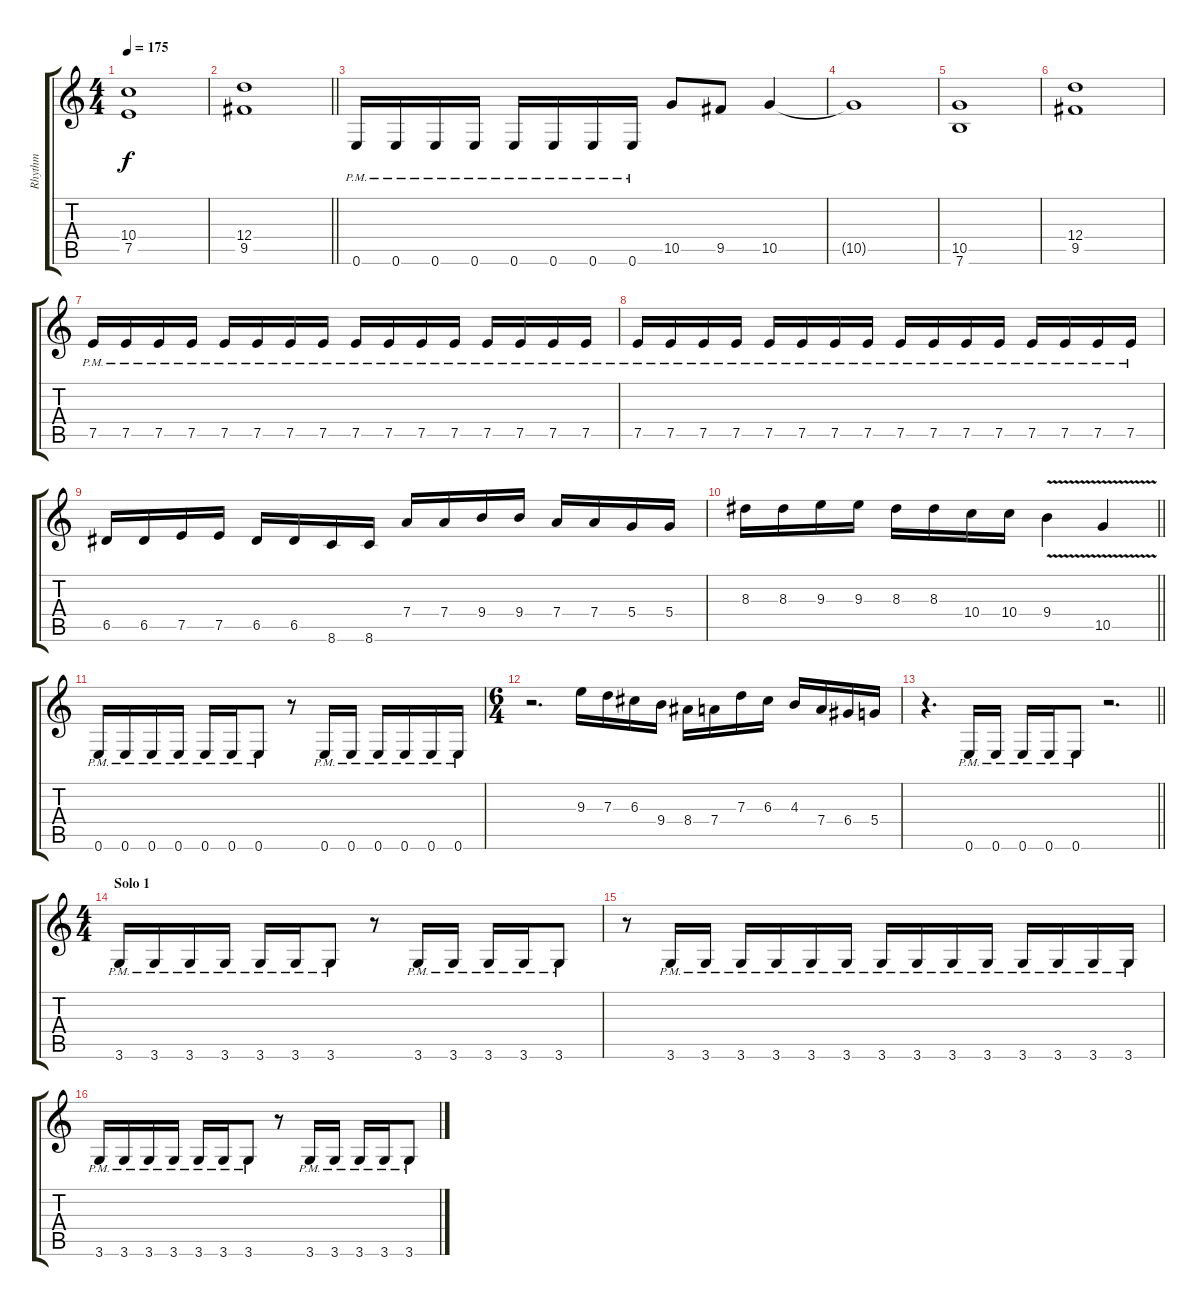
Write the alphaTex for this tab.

\track ("Rhythm" "Rhythm") {instrument distortionguitar}
\staff {score tabs}
\tuning (E4 B3 G3 D3 A2 E2) {hide}
\ts (4 4)
\tempo 175
\clef g2
\ks c
(10.4 7.5).1{dy f} |
\barLineRight lightlight
(12.4 9.5).1 |
\section ("" "")
0.6{pm}.16 0.6{pm}.16 0.6{pm}.16 0.6{pm}.16 0.6{pm}.16 0.6{pm}.16 0.6{pm}.16 0.6{pm}.16 10.5.8 9.5.8 10.5.4 |
10.5{t}.1 |
(10.5 7.6).1 |
(12.4 9.5).1 |
7.5{pm}.16 7.5{pm}.16 7.5{pm}.16 7.5{pm}.16 7.5{pm}.16 7.5{pm}.16 7.5{pm}.16 7.5{pm}.16 7.5{pm}.16 7.5{pm}.16 7.5{pm}.16 7.5{pm}.16 7.5{pm}.16 7.5{pm}.16 7.5{pm}.16 7.5{pm}.16 |
7.5{pm}.16 7.5{pm}.16 7.5{pm}.16 7.5{pm}.16 7.5{pm}.16 7.5{pm}.16 7.5{pm}.16 7.5{pm}.16 7.5{pm}.16 7.5{pm}.16 7.5{pm}.16 7.5{pm}.16 7.5{pm}.16 7.5{pm}.16 7.5{pm}.16 7.5{pm}.16 |
6.5.16 6.5.16 7.5.16 7.5.16 6.5.16 6.5.16 8.6.16 8.6.16 7.4.16 7.4.16 9.4.16 9.4.16 7.4.16 7.4.16 5.4.16 5.4.16 |
\barLineRight lightlight
8.3.16 8.3.16 9.3.16 9.3.16 8.3.16 8.3.16 10.4.16 10.4.16 9.4{v}.4 10.5{v}.4 |
\section ("" "")
0.6{pm}.16 0.6{pm}.16 0.6{pm}.16 0.6{pm}.16 0.6{pm}.16 0.6{pm}.16 0.6{pm}.8 r.8 0.6{pm}.16 0.6{pm}.16 0.6{pm}.16 0.6{pm}.16 0.6{pm}.16 0.6{pm}.16 |
\ts (6 4)
r.2{d} 9.3.16 7.3.16 6.3.16 9.4.16 8.4.16 7.4.16 7.3.16 6.3.16 4.3.16 7.4.16 6.4.16 5.4.16 |
\barLineRight lightlight
r.4{d} 0.6{pm}.16 0.6{pm}.16 0.6{pm}.16 0.6{pm}.16 0.6{pm}.8 r.2{d} |
\ts (4 4)
\section ("" "Solo 1")
3.6{pm}.16 3.6{pm}.16 3.6{pm}.16 3.6{pm}.16 3.6{pm}.16 3.6{pm}.16 3.6{pm}.8 r.8 3.6{pm}.16 3.6{pm}.16 3.6{pm}.16 3.6{pm}.16 3.6{pm}.8 |
r.8 3.6{pm}.16 3.6{pm}.16 3.6{pm}.16 3.6{pm}.16 3.6{pm}.16 3.6{pm}.16 3.6{pm}.16 3.6{pm}.16 3.6{pm}.16 3.6{pm}.16 3.6{pm}.16 3.6{pm}.16 3.6{pm}.16 3.6{pm}.16 |
3.6{pm}.16 3.6{pm}.16 3.6{pm}.16 3.6{pm}.16 3.6{pm}.16 3.6{pm}.16 3.6{pm}.8 r.8 3.6{pm}.16 3.6{pm}.16 3.6{pm}.16 3.6{pm}.16 3.6{pm}.8
